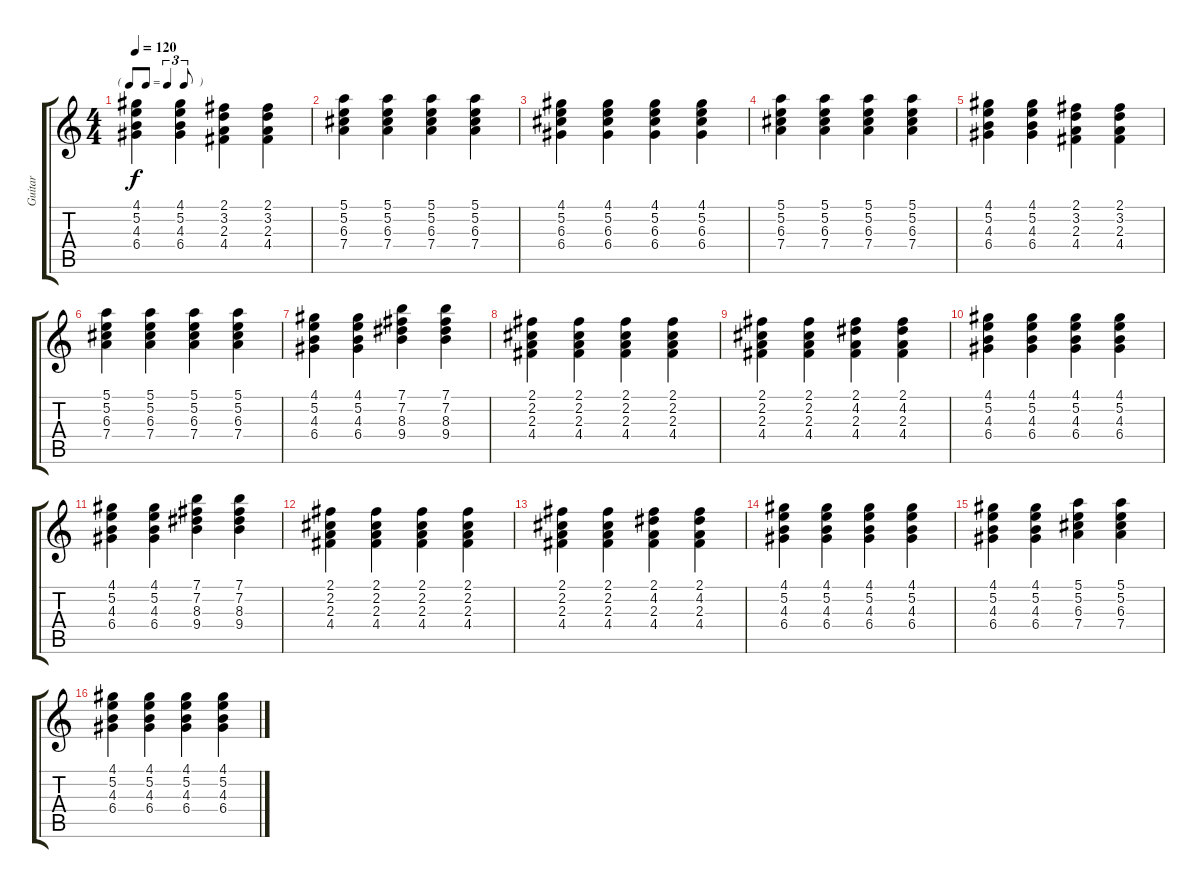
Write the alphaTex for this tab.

\track ("Guitar" "Guitar") {instrument electricguitarclean}
\staff {score tabs}
\tuning (E4 B3 G3 D3 A2 E2) {hide}
\ts (4 4)
\tf triplet8th
\tempo 120
\clef g2
\ks c
(4.1 5.2 4.3 6.4).4{dy f} (4.1 5.2 4.3 6.4).4 (2.1 3.2 2.3 4.4).4 (2.1 3.2 2.3 4.4).4 |
(5.1 5.2 6.3 7.4).4 (5.1 5.2 6.3 7.4).4 (5.1 5.2 6.3 7.4).4 (5.1 5.2 6.3 7.4).4 |
(4.1 5.2 6.3 6.4).4 (4.1 5.2 6.3 6.4).4 (4.1 5.2 6.3 6.4).4 (4.1 5.2 6.3 6.4).4 |
(5.1 5.2 6.3 7.4).4 (5.1 5.2 6.3 7.4).4 (5.1 5.2 6.3 7.4).4 (5.1 5.2 6.3 7.4).4 |
(4.1 5.2 4.3 6.4).4 (4.1 5.2 4.3 6.4).4 (2.1 3.2 2.3 4.4).4 (2.1 3.2 2.3 4.4).4 |
(5.1 5.2 6.3 7.4).4 (5.1 5.2 6.3 7.4).4 (5.1 5.2 6.3 7.4).4 (5.1 5.2 6.3 7.4).4 |
(4.1 5.2 4.3 6.4).4{volume 8} (4.1 5.2 4.3 6.4).4 (7.1 7.2 8.3 9.4).4 (7.1 7.2 8.3 9.4).4 |
(2.1 2.2 2.3 4.4).4 (2.1 2.2 2.3 4.4).4 (2.1 2.2 2.3 4.4).4 (2.1 2.2 2.3 4.4).4 |
(2.1 2.2 2.3 4.4).4 (2.1 2.2 2.3 4.4).4 (2.1 4.2 2.3 4.4).4 (2.1 4.2 2.3 4.4).4 |
(4.1 5.2 4.3 6.4).4 (4.1 5.2 4.3 6.4).4 (4.1 5.2 4.3 6.4).4 (4.1 5.2 4.3 6.4).4 |
(4.1 5.2 4.3 6.4).4 (4.1 5.2 4.3 6.4).4 (7.1 7.2 8.3 9.4).4 (7.1 7.2 8.3 9.4).4 |
(2.1 2.2 2.3 4.4).4 (2.1 2.2 2.3 4.4).4 (2.1 2.2 2.3 4.4).4 (2.1 2.2 2.3 4.4).4 |
(2.1 2.2 2.3 4.4).4 (2.1 2.2 2.3 4.4).4 (2.1 4.2 2.3 4.4).4 (2.1 4.2 2.3 4.4).4 |
(4.1 5.2 4.3 6.4).4 (4.1 5.2 4.3 6.4).4 (4.1 5.2 4.3 6.4).4 (4.1 5.2 4.3 6.4).4 |
(4.1 5.2 4.3 6.4).4 (4.1 5.2 4.3 6.4).4 (5.1 5.2 6.3 7.4).4 (5.1 5.2 6.3 7.4).4 |
(4.1 5.2 4.3 6.4).4 (4.1 5.2 4.3 6.4).4 (4.1 5.2 4.3 6.4).4 (4.1 5.2 4.3 6.4).4
